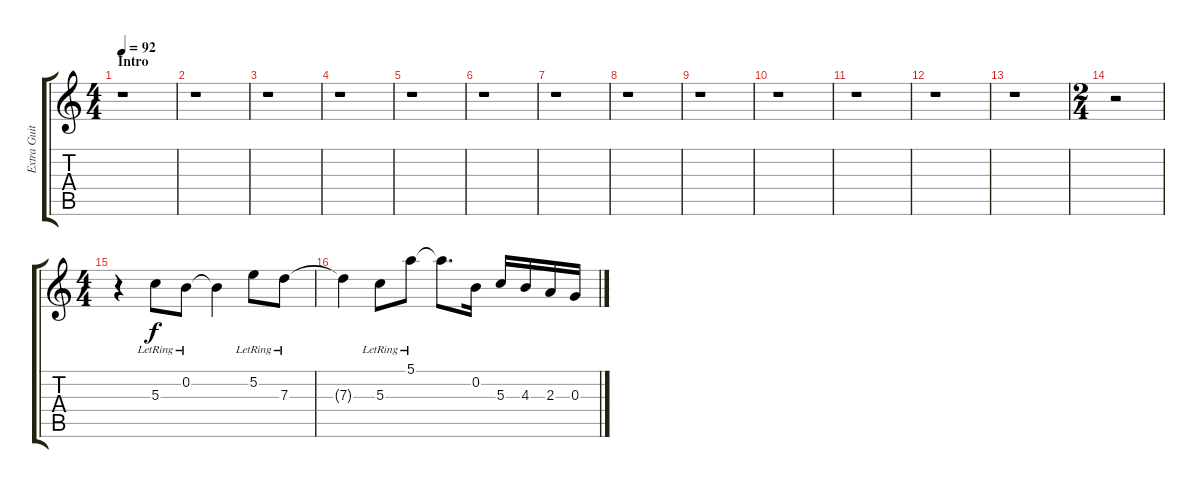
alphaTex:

\track ("Extra Guitar" "Extra Guit") {instrument acousticguitarsteel}
\staff {score tabs}
\tuning (E4 B3 G3 D3 A2 E2) {hide}
\ts (4 4)
\section ("" "Intro")
\tempo 92
\clef g2
\ks c
r.1{dy f instrument acousticguitarsteel} |
r.1 |
r.1 |
r.1 |
r.1 |
r.1 |
r.1 |
r.1 |
r.1 |
r.1 |
r.1 |
r.1 |
r.1 |
\ts (2 4)
r.2 |
\ts (4 4)
r.4 5.3{lr}.8 0.2{lr}.8 0.2{t}.4 5.2{lr}.8 7.3{lr}.8 |
7.3{t}.4 5.3{lr}.8 5.1{lr}.8 5.1{t}.8{d} 0.2.16 5.3.16 4.3.16 2.3.16 0.3.16
